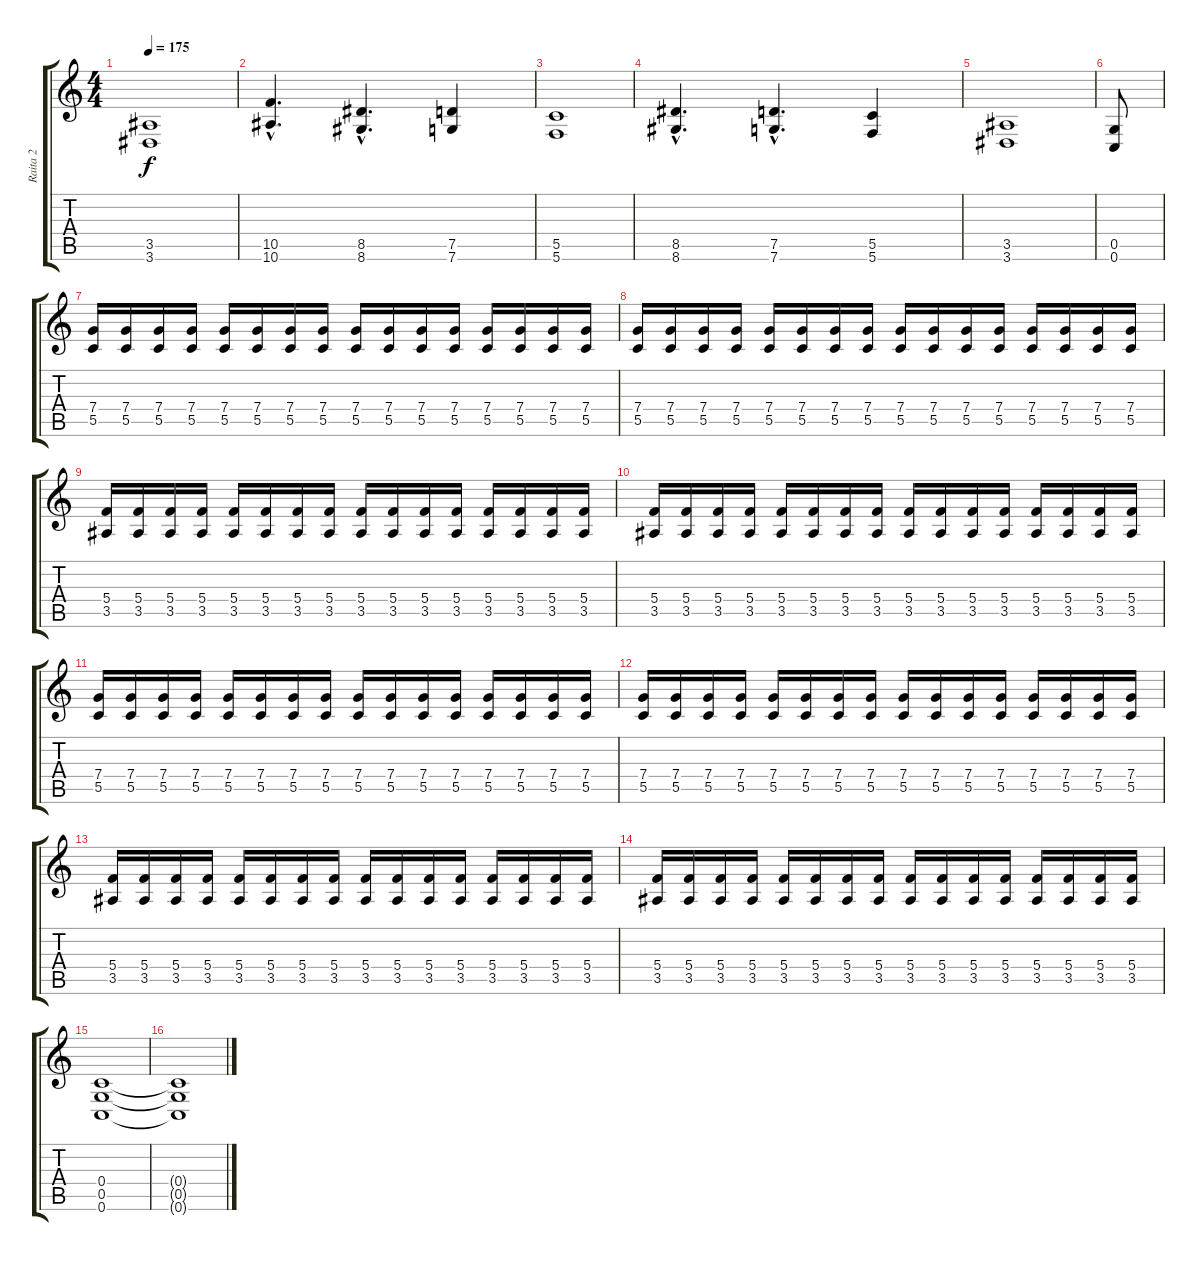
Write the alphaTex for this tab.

\track ("Raita 2" "Raita 2") {instrument distortionguitar}
\staff {score tabs}
\tuning (E4 C4 G3 C3 G2 C2) {hide}
\ts (4 4)
\tempo 175
\clef g2
\ks c
(3.5 3.6).1{dy f} |
(10.5{hac} 10.6{hac}).4{d} (8.5{hac} 8.6{hac}).4{d} (7.5 7.6).4 |
(5.5 5.6).1 |
(8.5{hac} 8.6{hac}).4{d} (7.5{hac} 7.6{hac}).4{d} (5.5 5.6).4 |
(3.5 3.6).1 |
(0.5 0.6).8 |
(7.4 5.5).16 (7.4 5.5).16 (7.4 5.5).16 (7.4 5.5).16 (7.4 5.5).16 (7.4 5.5).16 (7.4 5.5).16 (7.4 5.5).16 (7.4 5.5).16 (7.4 5.5).16 (7.4 5.5).16 (7.4 5.5).16 (7.4 5.5).16 (7.4 5.5).16 (7.4 5.5).16 (7.4 5.5).16 |
(7.4 5.5).16 (7.4 5.5).16 (7.4 5.5).16 (7.4 5.5).16 (7.4 5.5).16 (7.4 5.5).16 (7.4 5.5).16 (7.4 5.5).16 (7.4 5.5).16 (7.4 5.5).16 (7.4 5.5).16 (7.4 5.5).16 (7.4 5.5).16 (7.4 5.5).16 (7.4 5.5).16 (7.4 5.5).16 |
(5.4 3.5).16 (5.4 3.5).16 (5.4 3.5).16 (5.4 3.5).16 (5.4 3.5).16 (5.4 3.5).16 (5.4 3.5).16 (5.4 3.5).16 (5.4 3.5).16 (5.4 3.5).16 (5.4 3.5).16 (5.4 3.5).16 (5.4 3.5).16 (5.4 3.5).16 (5.4 3.5).16 (5.4 3.5).16 |
(5.4 3.5).16 (5.4 3.5).16 (5.4 3.5).16 (5.4 3.5).16 (5.4 3.5).16 (5.4 3.5).16 (5.4 3.5).16 (5.4 3.5).16 (5.4 3.5).16 (5.4 3.5).16 (5.4 3.5).16 (5.4 3.5).16 (5.4 3.5).16 (5.4 3.5).16 (5.4 3.5).16 (5.4 3.5).16 |
(7.4 5.5).16 (7.4 5.5).16 (7.4 5.5).16 (7.4 5.5).16 (7.4 5.5).16 (7.4 5.5).16 (7.4 5.5).16 (7.4 5.5).16 (7.4 5.5).16 (7.4 5.5).16 (7.4 5.5).16 (7.4 5.5).16 (7.4 5.5).16 (7.4 5.5).16 (7.4 5.5).16 (7.4 5.5).16 |
(7.4 5.5).16 (7.4 5.5).16 (7.4 5.5).16 (7.4 5.5).16 (7.4 5.5).16 (7.4 5.5).16 (7.4 5.5).16 (7.4 5.5).16 (7.4 5.5).16 (7.4 5.5).16 (7.4 5.5).16 (7.4 5.5).16 (7.4 5.5).16 (7.4 5.5).16 (7.4 5.5).16 (7.4 5.5).16 |
(5.4 3.5).16 (5.4 3.5).16 (5.4 3.5).16 (5.4 3.5).16 (5.4 3.5).16 (5.4 3.5).16 (5.4 3.5).16 (5.4 3.5).16 (5.4 3.5).16 (5.4 3.5).16 (5.4 3.5).16 (5.4 3.5).16 (5.4 3.5).16 (5.4 3.5).16 (5.4 3.5).16 (5.4 3.5).16 |
(5.4 3.5).16 (5.4 3.5).16 (5.4 3.5).16 (5.4 3.5).16 (5.4 3.5).16 (5.4 3.5).16 (5.4 3.5).16 (5.4 3.5).16 (5.4 3.5).16 (5.4 3.5).16 (5.4 3.5).16 (5.4 3.5).16 (5.4 3.5).16 (5.4 3.5).16 (5.4 3.5).16 (5.4 3.5).16 |
(0.4 0.5 0.6).1 |
(0.4{t} 0.5{t} 0.6{t}).1
